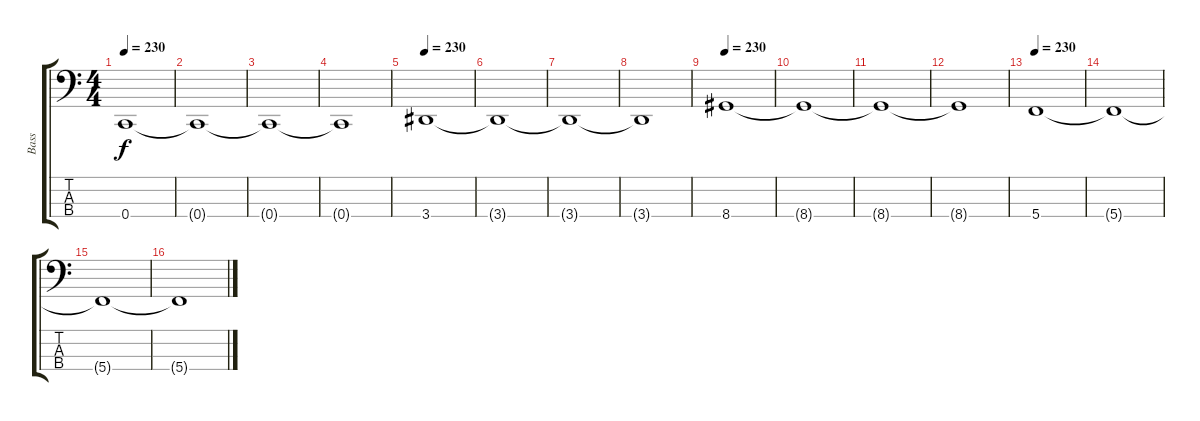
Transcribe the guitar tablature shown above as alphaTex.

\track ("Bass" "Bass") {instrument electricbasspick}
\staff {score tabs}
\tuning (F2 C2 G1 C1) {hide}
\ts (4 4)
\tempo 230
\clef f4
\ks c
0.4.1{dy f} |
0.4{t}.1 |
0.4{t}.1 |
0.4{t}.1 |
\tempo 230
3.4.1 |
3.4{t}.1 |
3.4{t}.1 |
3.4{t}.1 |
\tempo 230
8.4.1 |
8.4{t}.1 |
8.4{t}.1 |
8.4{t}.1 |
\tempo 230
5.4.1 |
5.4{t}.1 |
5.4{t}.1 |
5.4{t}.1
